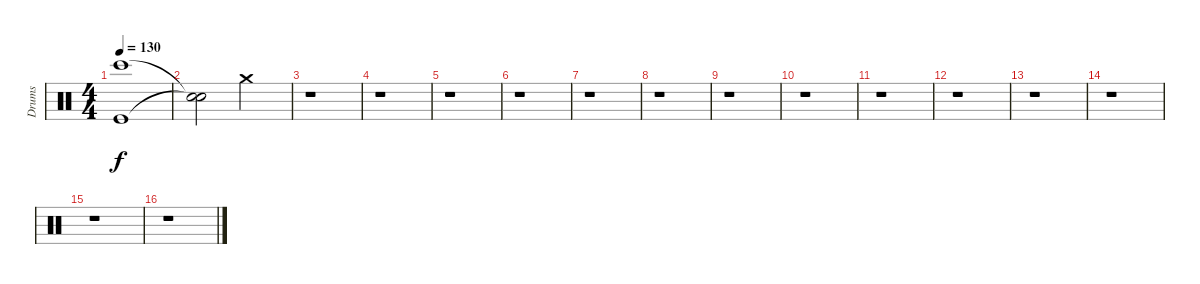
\track ("Drums" "Drums") {instrument percussion}
\staff {score}
\articulation defaults
\ts (4 4)
\tempo 130
\clef neutral
\ks c
("Bongo High (hit)" "Kick (hit)").1{dy f} |
("Snare (hit)"{t} "Snare (hit)"{t}).2 "Crash medium (hit)".2 |
r.1 |
r.1 |
r.1 |
r.1 |
r.1 |
r.1 |
r.1 |
r.1 |
r.1 |
r.1 |
r.1 |
r.1 |
r.1 |
r.1
